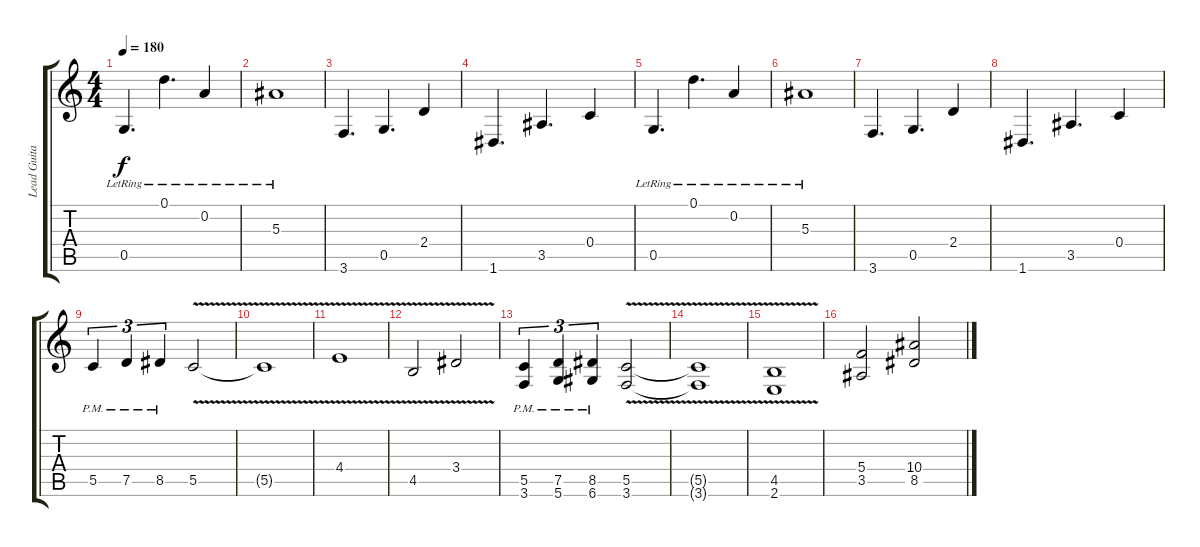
\track ("Lead Guitar" "Lead Guita") {instrument overdrivenguitar}
\staff {score tabs}
\tuning (D4 A3 F3 C3 G2 D2) {hide}
\ts (4 4)
\tempo 180
\clef g2
\ks c
0.5{lr}.4{d dy f volume 14 instrument electricguitarjazz} 0.1{lr}.4{d} 0.2{lr}.4 |
5.3{lr}.1 |
3.6.4{d} 0.5.4{d} 2.4.4 |
1.6.4{d} 3.5.4{d} 0.4.4 |
0.5{lr}.4{d instrument electricguitarjazz} 0.1{lr}.4{d} 0.2{lr}.4 |
5.3{lr}.1 |
3.6.4{d} 0.5.4{d} 2.4.4 |
1.6.4{d} 3.5.4{d} 0.4.4 |
5.5{pm}.4{tu (3 2) volume 13 instrument overdrivenguitar} 7.5{pm}.4{tu (3 2)} 8.5{pm}.4{tu (3 2)} 5.5{v}.2 |
5.5{t}.1 |
4.4{v}.1 |
4.5{v}.2 3.4{v}.2 |
(5.5{pm} 3.6{pm}).4{tu (3 2)} (7.5{pm} 5.6{pm}).4{tu (3 2)} (8.5{pm} 6.6{pm}).4{tu (3 2)} (5.5 3.6{v}).2 |
(5.5{t} 3.6{t}).1 |
(4.5 2.6{v}).1 |
(5.4 3.5).2 (10.4 8.5).2
